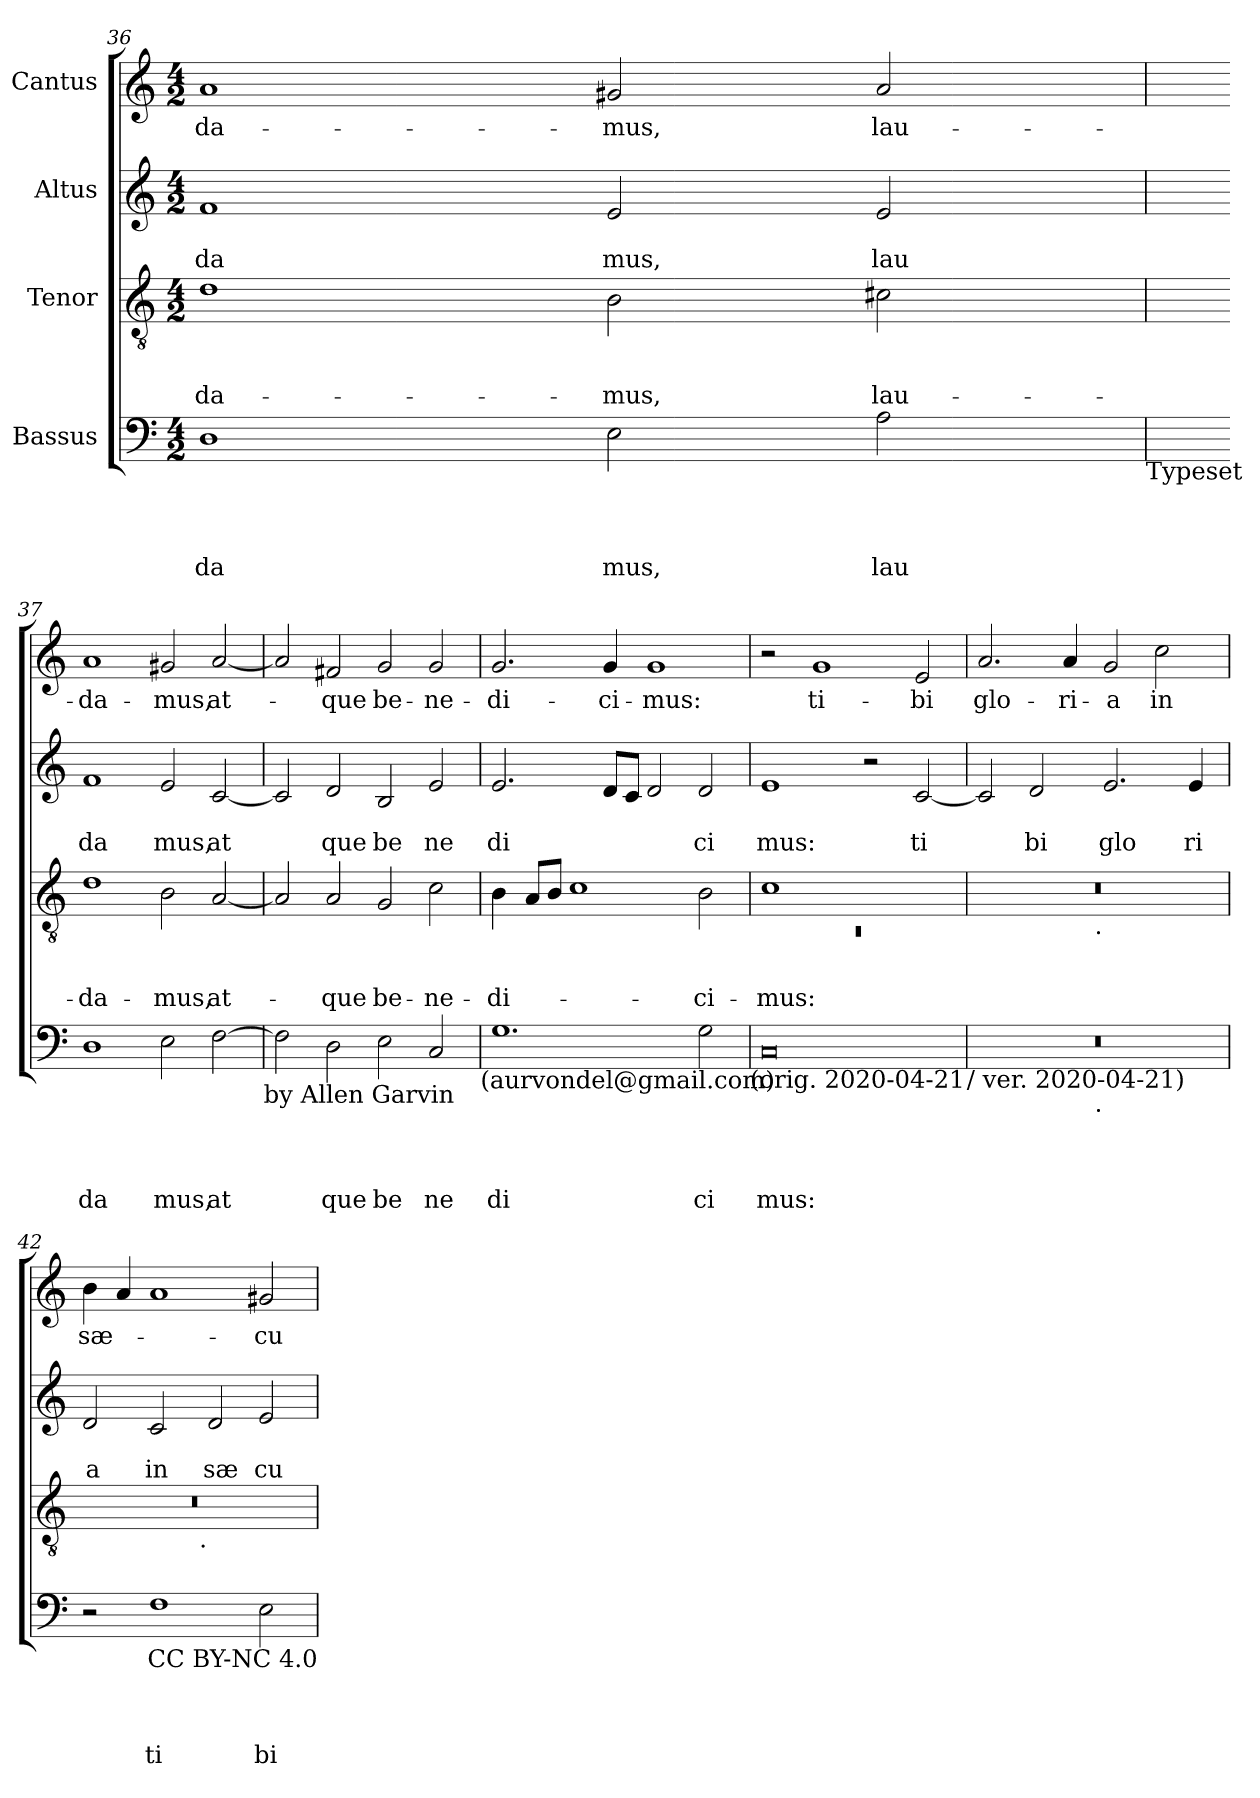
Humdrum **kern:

**kern	**text	**text	**text	**text	**kern	**text	**text	**text	**kern	**text	**text	**kern	**text
*part4	*part4	*part4	*part4	*part4	*part3	*part3	*part3	*part3	*part2	*part2	*part2	*part1	*part1
*staff4	*staff4	*staff4	*staff4	*staff4	*staff3	*staff3	*staff3	*staff3	*staff2	*staff2	*staff2	*staff1	*staff1
*I"Bassus	*	*	*	*	*I"Tenor	*	*	*	*I"Altus	*	*	*I"Cantus	*
!!LO:LB:g=z
*clefF4	*	*	*	*	*clefGv2	*	*	*	*clefG2	*	*	*clefG2	*
*k[]	*	*	*	*	*k[]	*	*	*	*k[]	*	*	*k[]	*
*C:	*	*	*	*	*C:	*	*	*	*C:	*	*	*C:	*
*M4/2	*	*	*	*	*M4/2	*	*	*	*M4/2	*	*	*M4/2	*
=36	=36	=36	=36	=36	=36	=36	=36	=36	=36	=36	=36	=36	=36
!	!	!	!	!LO:LY:b	!	!	!	!LO:LY:b	!	!	!LO:LY:b	!	!LO:LY:b
1D	.	.	.	da	1d	.	.	da-	1f	.	-da	1a	da-
!	!	!	!	!LO:LY:b	!	!	!	!LO:LY:b	!	!	!LO:LY:b	!	!LO:LY:b
2E\	.	.	.	mus,	2B\	.	.	-mus,	2e/	.	mus,	2g#X/	-mus,
!	!	!	!	!LO:LY:b	!	!	!	!LO:LY:b	!	!	!LO:LY:b	!	!LO:LY:b
2A\	.	.	.	lau	2c#X\	.	.	lau-	2e/	.	lau	2a/	lau-
!LO:TX:b:t=Typeset	!	!	!	!	!	!	!	!	!	!	!	!	!
=37	=37	=37	=37	=37	=37	=37	=37	=37	=37	=37	=37	=37	=37
!	!	!	!	!LO:LY:b	!	!	!	!LO:LY:b	!	!	!LO:LY:b	!	!LO:LY:b
1D	.	.	.	da	1d	.	.	-da-	1f	.	da	1a	-da-
!	!	!	!	!LO:LY:b	!	!	!	!LO:LY:b	!	!	!LO:LY:b	!	!LO:LY:b
2E\	.	.	.	mus,	2B\	.	.	-mus,	2e/	.	mus,	2g#X/	-mus,
!	!	!	!	!LO:LY:b	!	!	!	!LO:LY:b	!	!	!LO:LY:b	!	!LO:LY:b
[>2F\	.	.	.	at	[<2A/	.	.	at-	[<2c/	.	at	[<2a/	at-
!LO:TX:b:t=by Allen Garvin	!	!	!	!	!	!	!	!	!	!	!	!	!
=38	=38	=38	=38	=38	=38	=38	=38	=38	=38	=38	=38	=38	=38
2F\]	.	.	.	.	2A/]	.	.	.	2c/]	.	.	2a/]	.
!	!	!	!	!LO:LY:b	!	!	!	!LO:LY:b	!	!	!LO:LY:b	!	!LO:LY:b
2D\	.	.	.	que	2A/	.	.	-que	2d/	.	que	2f#X/	-que
!	!	!	!	!LO:LY:b	!	!	!	!LO:LY:b	!	!	!LO:LY:b	!	!LO:LY:b
2E\	.	.	.	be	2G/	.	.	be-	2B/	.	be	2g/	be-
!	!	!	!	!LO:LY:b	!	!	!	!LO:LY:b	!	!	!LO:LY:b	!	!LO:LY:b
2C/	.	.	.	ne	2c\	.	.	-ne-	2e/	.	ne	2g/	-ne-
!LO:TX:b:t=(aurvondel@gmail.com)	!	!	!	!	!	!	!	!	!	!	!	!	!
=39	=39	=39	=39	=39	=39	=39	=39	=39	=39	=39	=39	=39	=39
!	!	!	!	!LO:LY:b	!	!	!	!LO:LY:b	!	!	!LO:LY:b	!	!LO:LY:b
1.G	.	.	.	di	4B\	.	.	-di-	2.e/	.	di	2.g/	-di-
.	.	.	.	.	8A/L	.	.	.	.	.	.	.	.
.	.	.	.	.	8B/J	.	.	.	.	.	.	.	.
.	.	.	.	.	1c	.	.	.	.	.	.	.	.
!	!	!	!	!	!	!	!	!	!	!	!	!	!LO:LY:b
.	.	.	.	.	.	.	.	.	8d/L	.	.	4g/	-ci-
.	.	.	.	.	.	.	.	.	8c/J	.	.	.	.
!	!	!	!	!	!	!	!	!	!	!	!	!	!LO:LY:b
.	.	.	.	.	.	.	.	.	2d/	.	.	1g	-mus:
!	!	!	!	!LO:LY:b	!	!	!	!LO:LY:b	!	!	!LO:LY:b	!	!
2G\	.	.	.	ci	2B\	.	.	-ci-	2d/	.	ci	.	.
!LO:TX:b:t=(orig. 2020-04-21	!	!	!	!	!	!	!	!	!	!	!	!	!
=40	=40	=40	=40	=40	=40	=40	=40	=40	=40	=40	=40	=40	=40
*	*	*	*	*	*^	*	*	*	*	*	*	*	*
!	!	!	!	!LO:LY:b	!	!LO:N:vis=1	!	!	!LO:LY:b	!	!	!LO:LY:b	!	!
0C	.	.	.	mus:	1c	0rC	.	.	-mus:	1e	.	mus:	2r	.
!	!	!	!	!	!	!	!	!	!	!	!	!	!	!LO:LY:b
.	.	.	.	.	.	.	.	.	.	.	.	.	1g	ti-
.	.	.	.	.	1ryy	.	.	.	.	2r	.	.	.	.
!	!	!	!	!	!	!	!	!	!	!	!	!LO:LY:b	!	!LO:LY:b
.	.	.	.	.	.	.	.	.	.	[<2c/	.	ti	2e/	-bi
!LO:TX:b:t=/ ver. 2020-04-21)	!	!	!	!	!	!	!	!	!	!	!	!	!	!
=41	=41	=41	=41	=41	=41	=41	=41	=41	=41	=41	=41	=41	=41	=41
!	!	!	!	!	!	!	!	!	!	!	!	!	!	!LO:LY:b
*^	*	*	*	*	*	*	*	*	*	*	*	*	*	*
0r	2ryy	.	.	.	.	0r	2ryy	.	.	.	2c/]	.	.	2.a/	glo-
!	!	!	!	!	!	!	!	!	!	!	!	!	!LO:LY:b	!	!
.	4...ryy	.	.	.	.	.	4...ryy	.	.	.	2d/	.	bi	.	.
!	!	!	!	!	!	!	!	!	!	!	!	!	!	!	!LO:LY:b
.	.	.	.	.	.	.	.	.	.	.	.	.	.	4a/	-ri-
!	!	!	!	!	!	!	!LO:TX:b:t=.	!	!	!	!	!	!	!	!
!	!LO:TX:b:t=.	!	!	!	!	!	!	!	!	!	!	!	!	!	!
.	1ryy	.	.	.	.	.	1ryy	.	.	.	.	.	.	.	.
!	!	!	!	!	!	!	!	!	!	!	!	!	!LO:LY:b	!	!LO:LY:b
.	.	.	.	.	.	.	.	.	.	.	2.e/	.	glo	2g/	-a
!	!	!	!	!	!	!	!	!	!	!	!	!	!	!	!LO:LY:b
.	.	.	.	.	.	.	.	.	.	.	.	.	.	2cc\	in
!	!	!	!	!	!	!	!	!	!	!	!	!	!LO:LY:b	!	!
.	.	.	.	.	.	.	.	.	.	.	4e/	.	ri	.	.
.	32ryy	.	.	.	.	.	32ryy	.	.	.	.	.	.	.	.
=42	=42	=42	=42	=42	=42	=42	=42	=42	=42	=42	=42	=42	=42	=42	=42
!	!	!	!	!	!	!	!	!	!	!	!	!	!LO:LY:b	!	!LO:LY:b
*v	*v	*	*	*	*	*	*	*	*	*	*	*	*	*	*
2r	.	.	.	.	0r	2ryy	.	.	.	2d/	.	a	4b\	sæ-
.	.	.	.	.	.	.	.	.	.	.	.	.	4a/	.
!	!	!	!	!LO:LY:b	!	!	!	!	!	!	!	!LO:LY:b	!	!
1F	.	.	.	ti	.	4...ryy	.	.	.	2c/	.	in	1a	.
!	!	!	!	!	!	!LO:TX:b:t=.	!	!	!	!	!	!	!	!
.	.	.	.	.	.	1ryy	.	.	.	.	.	.	.	.
!	!	!	!	!	!	!	!	!	!	!	!	!LO:LY:b	!	!
.	.	.	.	.	.	.	.	.	.	2d/	.	sæ	.	.
!	!	!	!	!LO:LY:b	!	!	!	!	!	!	!	!LO:LY:b	!	!LO:LY:b
2E\	.	.	.	bi	.	.	.	.	.	2e/	.	cu	2g#/	-cu-
.	.	.	.	.	.	32ryy	.	.	.	.	.	.	.	.
!LO:TX:b:t=CC BY-NC 4.0	!	!	!	!	!	!	!	!	!	!	!	!	!	!
*	*	*	*	*	*v	*v	*	*	*	*	*	*	*	*
=	=	=	=	=	=	=	=	=	=	=	=	=	=
*-	*-	*-	*-	*-	*-	*-	*-	*-	*-	*-	*-	*-	*-
